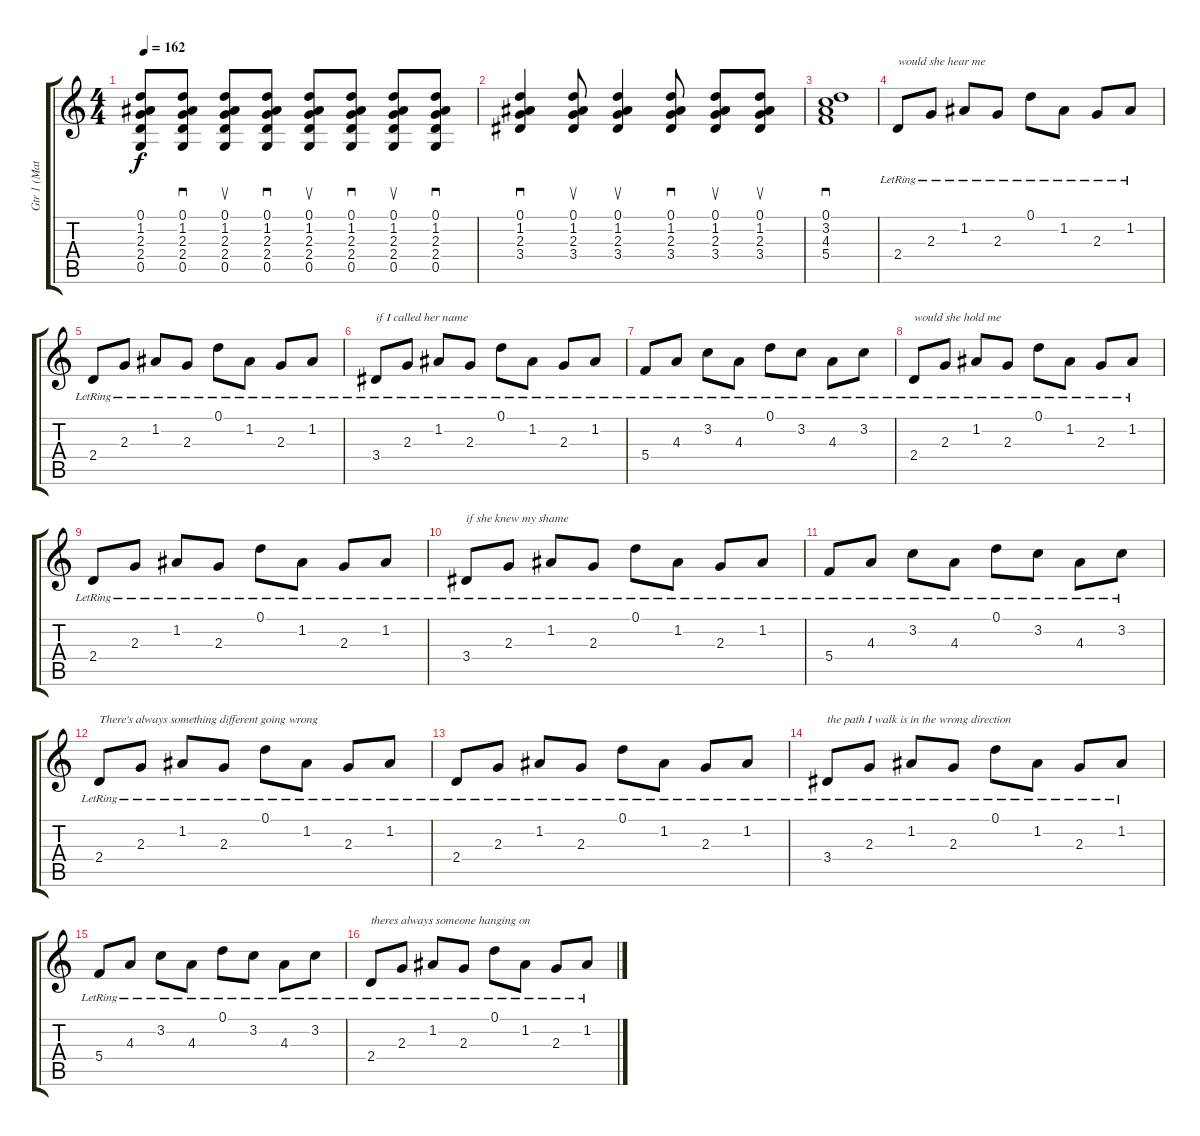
\track ("Gtr 1 (Matthew Tuck)" "Gtr 1 (Mat") {instrument acousticguitarsteel}
\staff {score tabs}
\tuning (D4 A3 F3 C3 G2 C2) {hide}
\ts (4 4)
\tempo 162
\clef g2
\ks c
(0.1{t} 1.2{t} 2.3{t} 2.4{t} 0.5{t}).8{dy f} (0.1 1.2 2.3 2.4 0.5).8{sd} (0.1 1.2 2.3 2.4 0.5).8{su} (0.1 1.2 2.3 2.4 0.5).8{sd} (0.1 1.2 2.3 2.4 0.5).8{su} (0.1 1.2 2.3 2.4 0.5).8{sd} (0.1 1.2 2.3 2.4 0.5).8{su} (0.1 1.2 2.3 2.4 0.5).8{sd} |
(0.1 1.2 2.3 3.4).4{sd} (0.1 1.2 2.3 3.4).8{su} (0.1 1.2 2.3 3.4).4{su} (0.1 1.2 2.3 3.4).8{sd} (0.1 1.2 2.3 3.4).8{su} (0.1 1.2 2.3 3.4).8{su} |
(0.1 3.2 4.3 5.4).1{sd} |
2.4{lr}.8{txt "would she hear me"} 2.3{lr}.8 1.2{lr}.8 2.3{lr}.8 0.1{lr}.8 1.2{lr}.8 2.3{lr}.8 1.2{lr}.8 |
2.4{lr}.8 2.3{lr}.8 1.2{lr}.8 2.3{lr}.8 0.1{lr}.8 1.2{lr}.8 2.3{lr}.8 1.2{lr}.8 |
3.4{lr}.8{txt "if I called her name"} 2.3{lr}.8 1.2{lr}.8 2.3{lr}.8 0.1{lr}.8 1.2{lr}.8 2.3{lr}.8 1.2{lr}.8 |
5.4{lr}.8 4.3{lr}.8 3.2{lr}.8 4.3{lr}.8 0.1{lr}.8 3.2{lr}.8 4.3{lr}.8 3.2{lr}.8 |
2.4{lr}.8{txt "would she hold me"} 2.3{lr}.8 1.2{lr}.8 2.3{lr}.8 0.1{lr}.8 1.2{lr}.8 2.3{lr}.8 1.2{lr}.8 |
2.4{lr}.8 2.3{lr}.8 1.2{lr}.8 2.3{lr}.8 0.1{lr}.8 1.2{lr}.8 2.3{lr}.8 1.2{lr}.8 |
3.4{lr}.8{txt "if she knew my shame"} 2.3{lr}.8 1.2{lr}.8 2.3{lr}.8 0.1{lr}.8 1.2{lr}.8 2.3{lr}.8 1.2{lr}.8 |
5.4{lr}.8 4.3{lr}.8 3.2{lr}.8 4.3{lr}.8 0.1{lr}.8 3.2{lr}.8 4.3{lr}.8 3.2{lr}.8 |
2.4{lr}.8{txt "There's always something different going wrong"} 2.3{lr}.8 1.2{lr}.8 2.3{lr}.8 0.1{lr}.8 1.2{lr}.8 2.3{lr}.8 1.2{lr}.8 |
2.4{lr}.8 2.3{lr}.8 1.2{lr}.8 2.3{lr}.8 0.1{lr}.8 1.2{lr}.8 2.3{lr}.8 1.2{lr}.8 |
3.4{lr}.8{txt "the path I walk is in the wrong direction"} 2.3{lr}.8 1.2{lr}.8 2.3{lr}.8 0.1{lr}.8 1.2{lr}.8 2.3{lr}.8 1.2{lr}.8 |
5.4{lr}.8 4.3{lr}.8 3.2{lr}.8 4.3{lr}.8 0.1{lr}.8 3.2{lr}.8 4.3{lr}.8 3.2{lr}.8 |
2.4{lr}.8{txt "theres always someone hanging on"} 2.3{lr}.8 1.2{lr}.8 2.3{lr}.8 0.1{lr}.8 1.2{lr}.8 2.3{lr}.8 1.2{lr}.8
